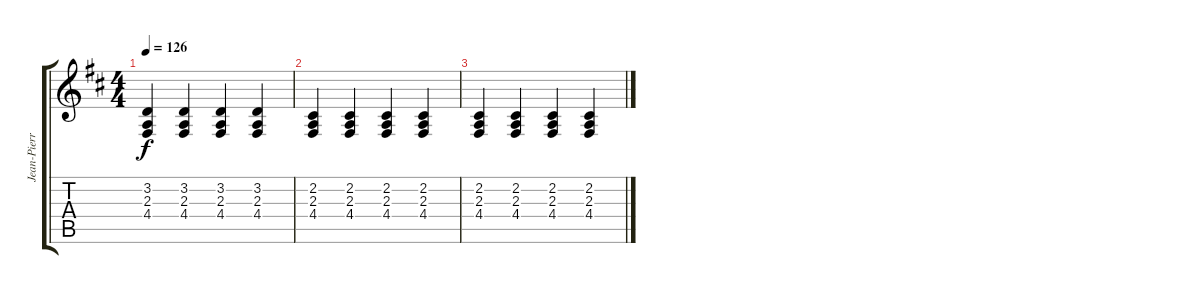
\track ("Jean-Pierre Pilot (synthé)" "Jean-Pierr") {instrument lead5charang}
\staff {score tabs}
\tuning (E4 B3 G3 D3 A2 E2) {hide}
\ts (4 4)
\tempo 126
\clef g2
\ks d
(3.2 2.3 4.4).4{dy f} (3.2 2.3 4.4).4 (3.2 2.3 4.4).4 (3.2 2.3 4.4).4 |
(2.2 2.3 4.4).4 (2.2 2.3 4.4).4 (2.2 2.3 4.4).4 (2.2 2.3 4.4).4 |
(2.2 2.3 4.4).4 (2.2 2.3 4.4).4 (2.2 2.3 4.4).4 (2.2 2.3 4.4).4
